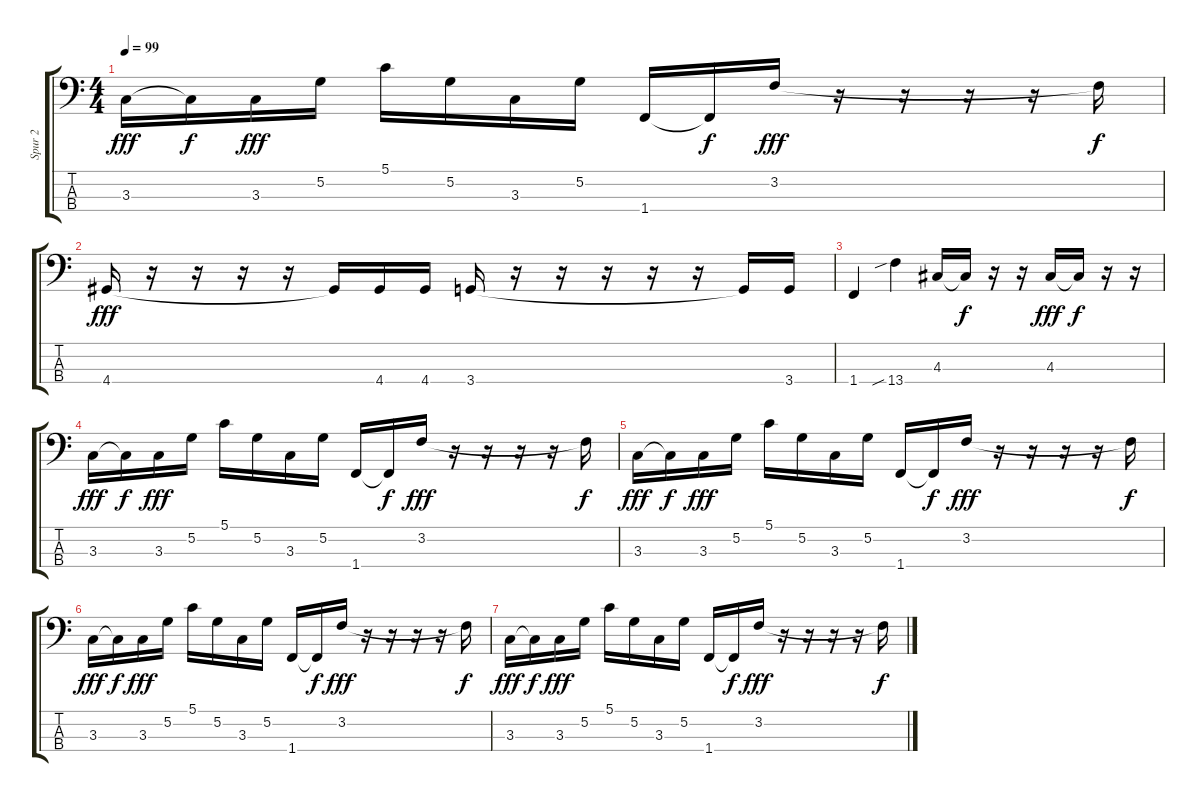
\track ("Spur 2" "Spur 2") {instrument electricbassfinger}
\staff {score tabs}
\tuning (G2 D2 A1 E1) {hide}
\ts (4 4)
\tempo 99
\clef f4
\ks c
3.3.16{dy fff} 3.3{t}.16{dy f} 3.3.16{dy fff} 5.2.16 5.1.16 5.2.16 3.3.16 5.2.16 1.4.16 1.4{t}.16{dy f} 3.2.16{dy fff} r.16 r.16 r.16 r.16 3.2{t}.16{dy f} |
4.4.16{dy fff} r.16 r.16 r.16 r.16 4.4{t}.16 4.4.16 4.4.16 3.4.16 r.16 r.16 r.16 r.16 r.16 3.4{t}.16 3.4.16 |
1.4.4 13.4{sib}.4 4.3.16 4.3{t}.16{dy f} r.16 r.16 4.3.16{dy fff} 4.3{t}.16{dy f} r.16 r.16 |
3.3.16{dy fff} 3.3{t}.16{dy f} 3.3.16{dy fff} 5.2.16 5.1.16 5.2.16 3.3.16 5.2.16 1.4.16 1.4{t}.16{dy f} 3.2.16{dy fff} r.16 r.16 r.16 r.16 3.2{t}.16{dy f} |
3.3.16{dy fff} 3.3{t}.16{dy f} 3.3.16{dy fff} 5.2.16 5.1.16 5.2.16 3.3.16 5.2.16 1.4.16 1.4{t}.16{dy f} 3.2.16{dy fff} r.16 r.16 r.16 r.16 3.2{t}.16{dy f} |
3.3.16{dy fff} 3.3{t}.16{dy f} 3.3.16{dy fff} 5.2.16 5.1.16 5.2.16 3.3.16 5.2.16 1.4.16 1.4{t}.16{dy f} 3.2.16{dy fff} r.16 r.16 r.16 r.16 3.2{t}.16{dy f} |
3.3.16{dy fff} 3.3{t}.16{dy f} 3.3.16{dy fff} 5.2.16 5.1.16 5.2.16 3.3.16 5.2.16 1.4.16 1.4{t}.16{dy f} 3.2.16{dy fff} r.16 r.16 r.16 r.16 3.2{t}.16{dy f}
